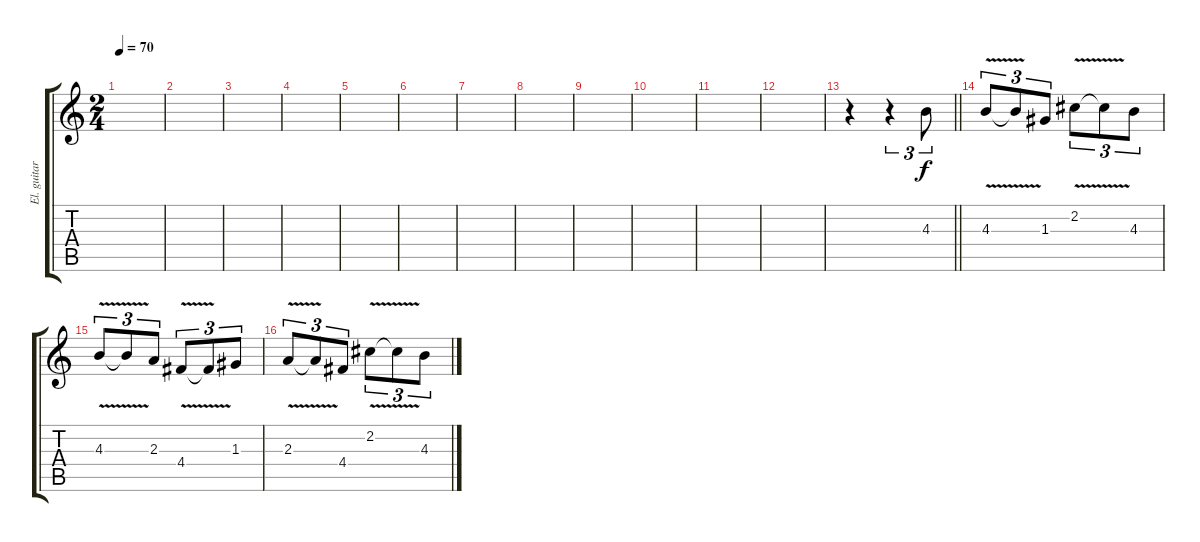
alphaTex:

\track ("El. guitar (Эл. гитара)" "El. guitar") {instrument overdrivenguitar}
\staff {score tabs}
\tuning (E4 B3 G3 D3 A2 E2) {hide}
\ts (2 4)
\tempo 70
\clef g2
\ks c
|
|
|
|
|
|
|
|
|
|
|
|
\barLineRight lightlight
r.4 r.4{tu (3 2)} 4.3.8{tu (3 2)} |
4.3{v}.8{tu (3 2)} 4.3{t}.8{tu (3 2)} 1.3.8{tu (3 2)} 2.2{v}.8{tu (3 2)} 2.2{t}.8{tu (3 2)} 4.3.8{tu (3 2)} |
4.3{v}.8{tu (3 2)} 4.3{t}.8{tu (3 2)} 2.3.8{tu (3 2)} 4.4{v}.8{tu (3 2)} 4.4{t}.8{tu (3 2)} 1.3.8{tu (3 2)} |
2.3{v}.8{tu (3 2)} 2.3{t}.8{tu (3 2)} 4.4.8{tu (3 2)} 2.2{v}.8{tu (3 2)} 2.2{t}.8{tu (3 2)} 4.3.8{tu (3 2)}
